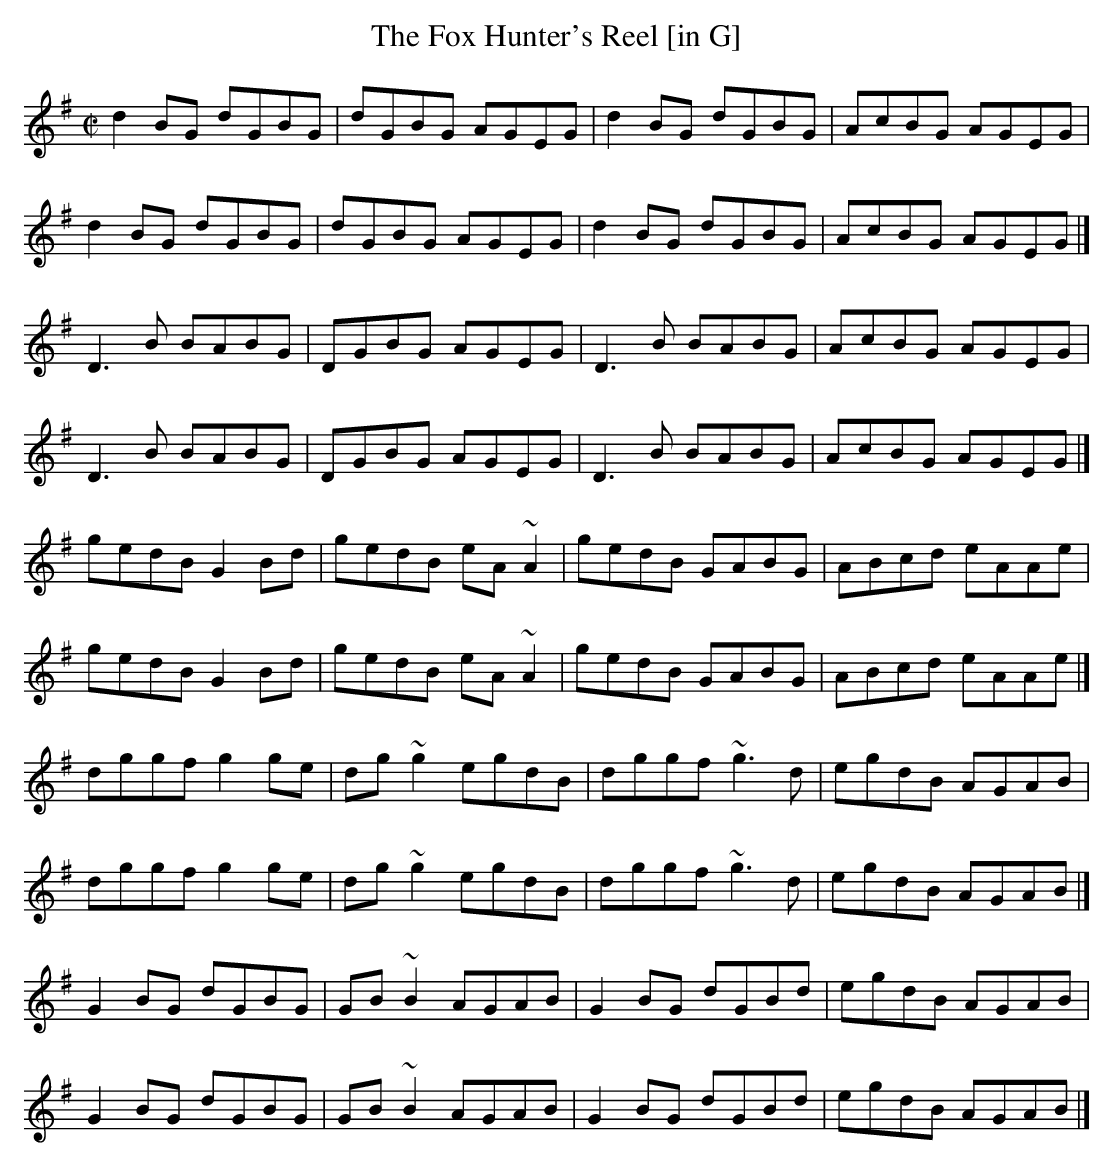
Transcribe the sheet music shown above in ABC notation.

X:1
T:Fox Hunter's Reel [in G], The
M:C|
L:1/8
K:G
d2BG dGBG|dGBG AGEG|d2BG dGBG|AcBG AGEG|!
d2BG dGBG|dGBG AGEG|d2BG dGBG|AcBG AGEG|]!
D3B BABG|DGBG AGEG|D3B BABG|AcBG AGEG|!
D3B BABG|DGBG AGEG|D3B BABG|AcBG AGEG|]!
gedB G2Bd|gedB eA~A2|gedB GABG|ABcd eAAe|!
gedB G2Bd|gedB eA~A2|gedB GABG|ABcd eAAe|]!
dggf g2ge|dg~g2 egdB|dggf ~g3d|egdB AGAB|!
dggf g2ge|dg~g2 egdB|dggf ~g3d|egdB AGAB|]!
G2BG dGBG|GB~B2 AGAB|G2BG dGBd|egdB AGAB|!
G2BG dGBG|GB~B2 AGAB|G2BG dGBd|egdB AGAB|]!
